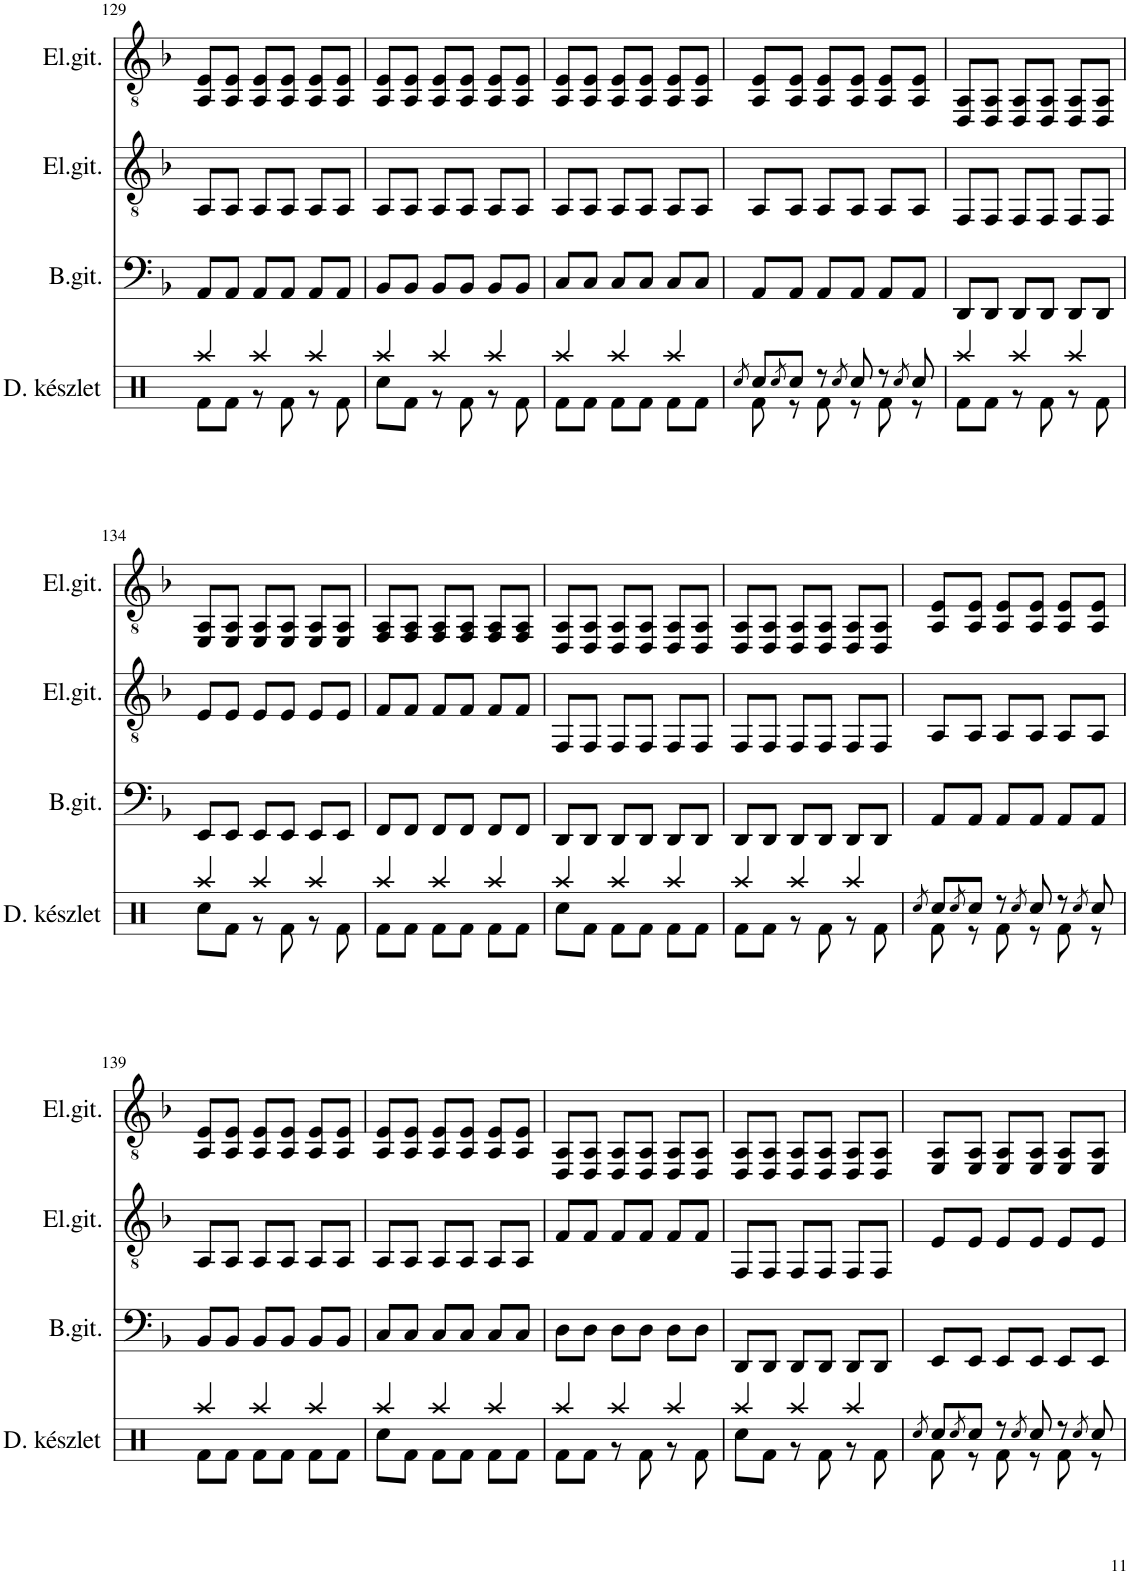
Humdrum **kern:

**kern	**kern	**kern	**kern
*part4	*part3	*part2	*part1
*staff4	*staff3	*staff2	*staff1
*I"dobkészlet	*I"Basszusgitár	*I"Elektromos gitár	*I"Elektromos gitár
*I'D. készlet	*I'B.git.	*I'El.git.	*I'El.git.
!!LO:PB:g=z
*clefX	*clefF4	*clefGv2	*clefGv2
*	*Trd7c12	*	*
*k[]	*k[b-]	*k[b-]	*k[b-]
*M3/4	*M3/4	*M3/4	*M3/4
=129	=129	=129	=129
*^	*	*	*
4Raa/	8Rf\L	8AA/L	8AA/L	8AA/ 8E/L
.	8Rf\J	8AA/J	8AA/J	8AA/ 8E/J
4Raa/	8r	8AA/L	8AA/L	8AA/ 8E/L
.	8Rf\	8AA/J	8AA/J	8AA/ 8E/J
4Raa/	8r	8AA/L	8AA/L	8AA/ 8E/L
.	8Rf\	8AA/J	8AA/J	8AA/ 8E/J
=130	=130	=130	=130	=130
4Raa/	8Rcc\L	8BB-/L	8AA/L	8AA/ 8E/L
.	8Rf\J	8BB-/J	8AA/J	8AA/ 8E/J
4Raa/	8r	8BB-/L	8AA/L	8AA/ 8E/L
.	8Rf\	8BB-/J	8AA/J	8AA/ 8E/J
4Raa/	8r	8BB-/L	8AA/L	8AA/ 8E/L
.	8Rf\	8BB-/J	8AA/J	8AA/ 8E/J
=131	=131	=131	=131	=131
4Raa/	8Rf\L	8C/L	8AA/L	8AA/ 8E/L
.	8Rf\J	8C/J	8AA/J	8AA/ 8E/J
4Raa/	8Rf\L	8C/L	8AA/L	8AA/ 8E/L
.	8Rf\J	8C/J	8AA/J	8AA/ 8E/J
4Raa/	8Rf\L	8C/L	8AA/L	8AA/ 8E/L
.	8Rf\J	8C/J	8AA/J	8AA/ 8E/J
=132	=132	=132	=132	=132
8qRcc/	.	.	.	.
8Rcc/L	8Rf\	8AA/L	8AA/L	8AA/ 8E/L
8qRcc/	.	.	.	.
8Rcc/J	8r	8AA/J	8AA/J	8AA/ 8E/J
8r	8Rf\	8AA/L	8AA/L	8AA/ 8E/L
8qRcc/	.	.	.	.
8Rcc/	8r	8AA/J	8AA/J	8AA/ 8E/J
8r	8Rf\	8AA/L	8AA/L	8AA/ 8E/L
8qRcc/	.	.	.	.
8Rcc/	8r	8AA/J	8AA/J	8AA/ 8E/J
=133	=133	=133	=133	=133
4Raa/	8Rf\L	8DD/L	8FF/L	8DD/ 8AA/L
.	8Rf\J	8DD/J	8FF/J	8DD/ 8AA/J
4Raa/	8r	8DD/L	8FF/L	8DD/ 8AA/L
.	8Rf\	8DD/J	8FF/J	8DD/ 8AA/J
4Raa/	8r	8DD/L	8FF/L	8DD/ 8AA/L
.	8Rf\	8DD/J	8FF/J	8DD/ 8AA/J
!!LO:LB:g=z
=134	=134	=134	=134	=134
4Raa/	8Rcc\L	8EE/L	8E/L	8EE/ 8AA/L
.	8Rf\J	8EE/J	8E/J	8EE/ 8AA/J
4Raa/	8r	8EE/L	8E/L	8EE/ 8AA/L
.	8Rf\	8EE/J	8E/J	8EE/ 8AA/J
4Raa/	8r	8EE/L	8E/L	8EE/ 8AA/L
.	8Rf\	8EE/J	8E/J	8EE/ 8AA/J
=135	=135	=135	=135	=135
4Raa/	8Rf\L	8FF/L	8F/L	8FF/ 8AA/L
.	8Rf\J	8FF/J	8F/J	8FF/ 8AA/J
4Raa/	8Rf\L	8FF/L	8F/L	8FF/ 8AA/L
.	8Rf\J	8FF/J	8F/J	8FF/ 8AA/J
4Raa/	8Rf\L	8FF/L	8F/L	8FF/ 8AA/L
.	8Rf\J	8FF/J	8F/J	8FF/ 8AA/J
=136	=136	=136	=136	=136
4Raa/	8Rcc\L	8DD/L	8FF/L	8DD/ 8AA/L
.	8Rf\J	8DD/J	8FF/J	8DD/ 8AA/J
4Raa/	8Rf\L	8DD/L	8FF/L	8DD/ 8AA/L
.	8Rf\J	8DD/J	8FF/J	8DD/ 8AA/J
4Raa/	8Rf\L	8DD/L	8FF/L	8DD/ 8AA/L
.	8Rf\J	8DD/J	8FF/J	8DD/ 8AA/J
=137	=137	=137	=137	=137
4Raa/	8Rf\L	8DD/L	8FF/L	8DD/ 8AA/L
.	8Rf\J	8DD/J	8FF/J	8DD/ 8AA/J
4Raa/	8r	8DD/L	8FF/L	8DD/ 8AA/L
.	8Rf\	8DD/J	8FF/J	8DD/ 8AA/J
4Raa/	8r	8DD/L	8FF/L	8DD/ 8AA/L
.	8Rf\	8DD/J	8FF/J	8DD/ 8AA/J
=138	=138	=138	=138	=138
8qRcc/	.	.	.	.
8Rcc/L	8Rf\	8AA/L	8AA/L	8AA/ 8E/L
8qRcc/	.	.	.	.
8Rcc/J	8r	8AA/J	8AA/J	8AA/ 8E/J
8r	8Rf\	8AA/L	8AA/L	8AA/ 8E/L
8qRcc/	.	.	.	.
8Rcc/	8r	8AA/J	8AA/J	8AA/ 8E/J
8r	8Rf\	8AA/L	8AA/L	8AA/ 8E/L
8qRcc/	.	.	.	.
8Rcc/	8r	8AA/J	8AA/J	8AA/ 8E/J
!!LO:LB:g=z
=139	=139	=139	=139	=139
4Raa/	8Rf\L	8BB-/L	8AA/L	8AA/ 8E/L
.	8Rf\J	8BB-/J	8AA/J	8AA/ 8E/J
4Raa/	8Rf\L	8BB-/L	8AA/L	8AA/ 8E/L
.	8Rf\J	8BB-/J	8AA/J	8AA/ 8E/J
4Raa/	8Rf\L	8BB-/L	8AA/L	8AA/ 8E/L
.	8Rf\J	8BB-/J	8AA/J	8AA/ 8E/J
=140	=140	=140	=140	=140
4Raa/	8Rcc\L	8C/L	8AA/L	8AA/ 8E/L
.	8Rf\J	8C/J	8AA/J	8AA/ 8E/J
4Raa/	8Rf\L	8C/L	8AA/L	8AA/ 8E/L
.	8Rf\J	8C/J	8AA/J	8AA/ 8E/J
4Raa/	8Rf\L	8C/L	8AA/L	8AA/ 8E/L
.	8Rf\J	8C/J	8AA/J	8AA/ 8E/J
=141	=141	=141	=141	=141
4Raa/	8Rf\L	8D\L	8F/L	8DD/ 8AA/L
.	8Rf\J	8D\J	8F/J	8DD/ 8AA/J
4Raa/	8r	8D\L	8F/L	8DD/ 8AA/L
.	8Rf\	8D\J	8F/J	8DD/ 8AA/J
4Raa/	8r	8D\L	8F/L	8DD/ 8AA/L
.	8Rf\	8D\J	8F/J	8DD/ 8AA/J
=142	=142	=142	=142	=142
4Raa/	8Rcc\L	8DD/L	8FF/L	8DD/ 8AA/L
.	8Rf\J	8DD/J	8FF/J	8DD/ 8AA/J
4Raa/	8r	8DD/L	8FF/L	8DD/ 8AA/L
.	8Rf\	8DD/J	8FF/J	8DD/ 8AA/J
4Raa/	8r	8DD/L	8FF/L	8DD/ 8AA/L
.	8Rf\	8DD/J	8FF/J	8DD/ 8AA/J
=143	=143	=143	=143	=143
8qRcc/	.	.	.	.
8Rcc/L	8Rf\	8EE/L	8E/L	8EE/ 8AA/L
8qRcc/	.	.	.	.
8Rcc/J	8r	8EE/J	8E/J	8EE/ 8AA/J
8r	8Rf\	8EE/L	8E/L	8EE/ 8AA/L
8qRcc/	.	.	.	.
8Rcc/	8r	8EE/J	8E/J	8EE/ 8AA/J
8r	8Rf\	8EE/L	8E/L	8EE/ 8AA/L
8qRcc/	.	.	.	.
8Rcc/	8r	8EE/J	8E/J	8EE/ 8AA/J
*v	*v	*	*	*
=	=	=	=
*-	*-	*-	*-
